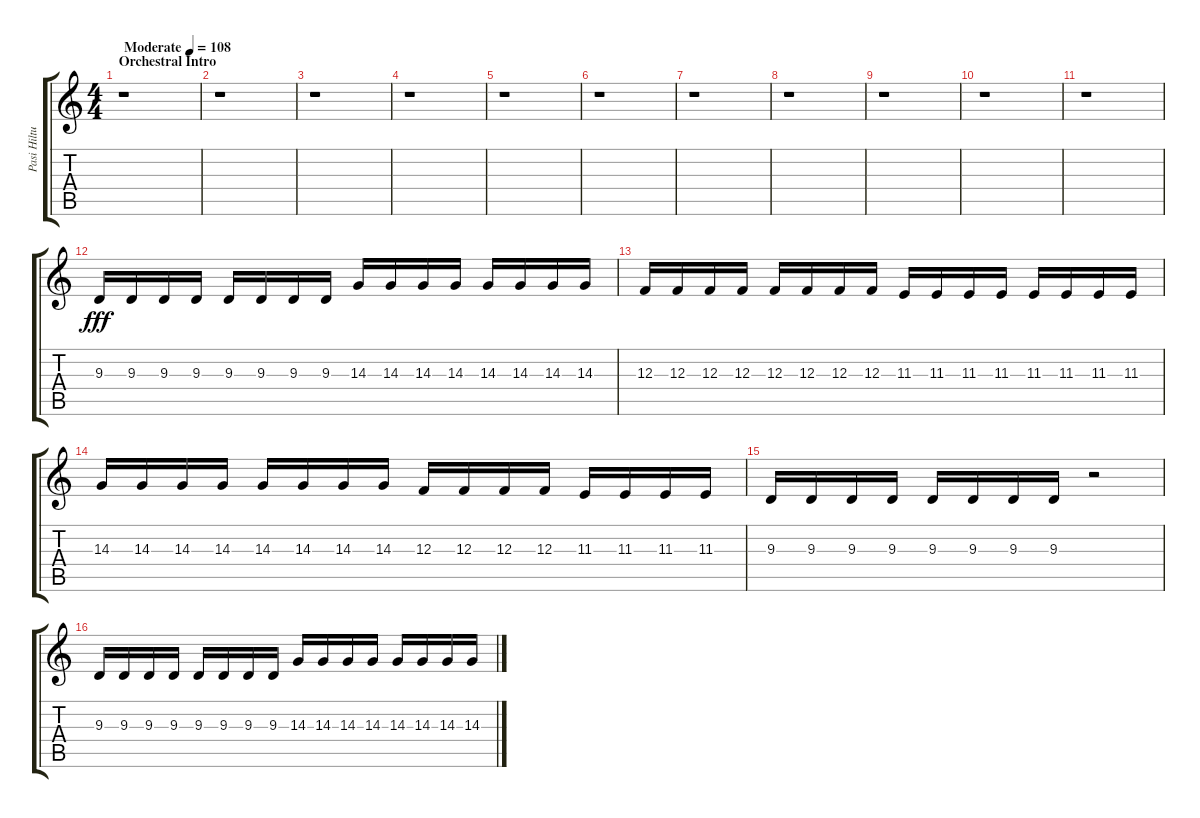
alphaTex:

\track ("Pasi Hiltula" "Pasi Hiltu") {instrument pad1newage}
\staff {score tabs}
\tuning (D4 A3 F3 C3 G2 D2) {hide}
\ts (4 4)
\section ("" "Orchestral Intro")
\tempo (108 "Moderate")
\clef g2
\ks c
r.1{dy fff instrument pad1newage} |
r.1 |
r.1 |
r.1 |
r.1 |
r.1 |
r.1 |
r.1 |
r.1 |
r.1 |
r.1 |
9.3.16 9.3.16 9.3.16 9.3.16 9.3.16 9.3.16 9.3.16 9.3.16 14.3.16 14.3.16 14.3.16 14.3.16 14.3.16 14.3.16 14.3.16 14.3.16 |
12.3.16 12.3.16 12.3.16 12.3.16 12.3.16 12.3.16 12.3.16 12.3.16 11.3.16 11.3.16 11.3.16 11.3.16 11.3.16 11.3.16 11.3.16 11.3.16 |
14.3.16 14.3.16 14.3.16 14.3.16 14.3.16 14.3.16 14.3.16 14.3.16 12.3.16 12.3.16 12.3.16 12.3.16 11.3.16 11.3.16 11.3.16 11.3.16 |
9.3.16 9.3.16 9.3.16 9.3.16 9.3.16 9.3.16 9.3.16 9.3.16 r.2 |
9.3.16 9.3.16 9.3.16 9.3.16 9.3.16 9.3.16 9.3.16 9.3.16 14.3.16 14.3.16 14.3.16 14.3.16 14.3.16 14.3.16 14.3.16 14.3.16
